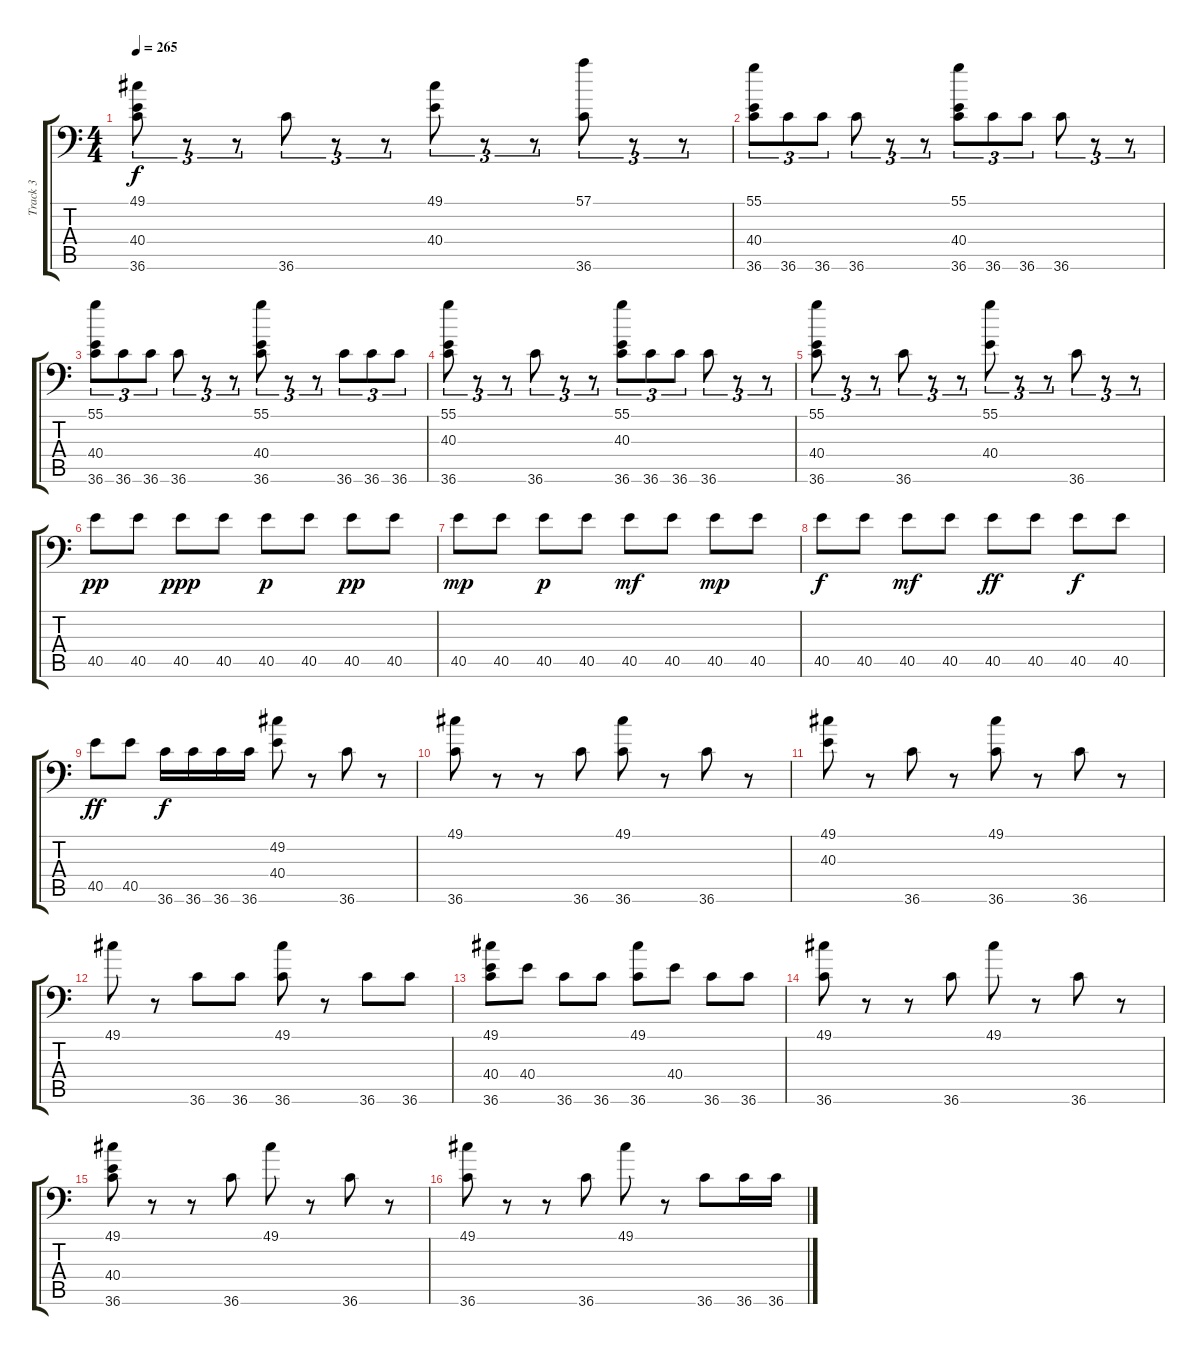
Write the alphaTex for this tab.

\track ("Track 3" "Track 3") {instrument acousticgrandpiano}
\staff {score tabs}
\tuning (C-1 C-1 C-1 C-1 C-1 C-1) {hide}
\ts (4 4)
\tempo 265
\clef f4
\ks c
(49.1 40.4 36.6).8{tu (3 2) dy f} r.8{tu (3 2)} r.8{tu (3 2)} 36.6.8{tu (3 2)} r.8{tu (3 2)} r.8{tu (3 2)} (49.1 40.4).8{tu (3 2)} r.8{tu (3 2)} r.8{tu (3 2)} (57.1 36.6).8{tu (3 2)} r.8{tu (3 2)} r.8{tu (3 2)} |
(55.1 40.4 36.6).8{tu (3 2)} 36.6.8{tu (3 2)} 36.6.8{tu (3 2)} 36.6.8{tu (3 2)} r.8{tu (3 2)} r.8{tu (3 2)} (55.1 40.4 36.6).8{tu (3 2)} 36.6.8{tu (3 2)} 36.6.8{tu (3 2)} 36.6.8{tu (3 2)} r.8{tu (3 2)} r.8{tu (3 2)} |
(55.1 40.4 36.6).8{tu (3 2)} 36.6.8{tu (3 2)} 36.6.8{tu (3 2)} 36.6.8{tu (3 2)} r.8{tu (3 2)} r.8{tu (3 2)} (55.1 40.4 36.6).8{tu (3 2)} r.8{tu (3 2)} r.8{tu (3 2)} 36.6.8{tu (3 2)} 36.6.8{tu (3 2)} 36.6.8{tu (3 2)} |
(55.1 40.3 36.6).8{tu (3 2)} r.8{tu (3 2)} r.8{tu (3 2)} 36.6.8{tu (3 2)} r.8{tu (3 2)} r.8{tu (3 2)} (55.1 40.3 36.6).8{tu (3 2)} 36.6.8{tu (3 2)} 36.6.8{tu (3 2)} 36.6.8{tu (3 2)} r.8{tu (3 2)} r.8{tu (3 2)} |
(55.1 40.4 36.6).8{tu (3 2)} r.8{tu (3 2)} r.8{tu (3 2)} 36.6.8{tu (3 2)} r.8{tu (3 2)} r.8{tu (3 2)} (55.1 40.4).8{tu (3 2)} r.8{tu (3 2)} r.8{tu (3 2)} 36.6.8{tu (3 2)} r.8{tu (3 2)} r.8{tu (3 2)} |
40.5.8{dy pp} 40.5.8 40.5.8{dy ppp} 40.5.8 40.5.8{dy p} 40.5.8 40.5.8{dy pp} 40.5.8 |
40.5.8{dy mp} 40.5.8 40.5.8{dy p} 40.5.8 40.5.8{dy mf} 40.5.8 40.5.8{dy mp} 40.5.8 |
40.5.8{dy f} 40.5.8 40.5.8{dy mf} 40.5.8 40.5.8{dy ff} 40.5.8 40.5.8{dy f} 40.5.8 |
40.5.8{dy ff} 40.5.8 36.6.16{dy f} 36.6.16 36.6.16 36.6.16 (49.2 40.4).8 r.8 36.6.8 r.8 |
(49.1 36.6).8 r.8 r.8 36.6.8 (49.1 36.6).8 r.8 36.6.8 r.8 |
(49.1 40.3).8 r.8 36.6.8 r.8 (49.1 36.6).8 r.8 36.6.8 r.8 |
49.1.8 r.8 36.6.8 36.6.8 (49.1 36.6).8 r.8 36.6.8 36.6.8 |
(49.1 40.4 36.6).8 40.4.8 36.6.8 36.6.8 (49.1 36.6).8 40.4.8 36.6.8 36.6.8 |
(49.1 36.6).8 r.8 r.8 36.6.8 49.1.8 r.8 36.6.8 r.8 |
(49.1 40.4 36.6).8 r.8 r.8 36.6.8 49.1.8 r.8 36.6.8 r.8 |
(49.1 36.6).8 r.8 r.8 36.6.8 49.1.8 r.8 36.6.8 36.6.16 36.6.16
